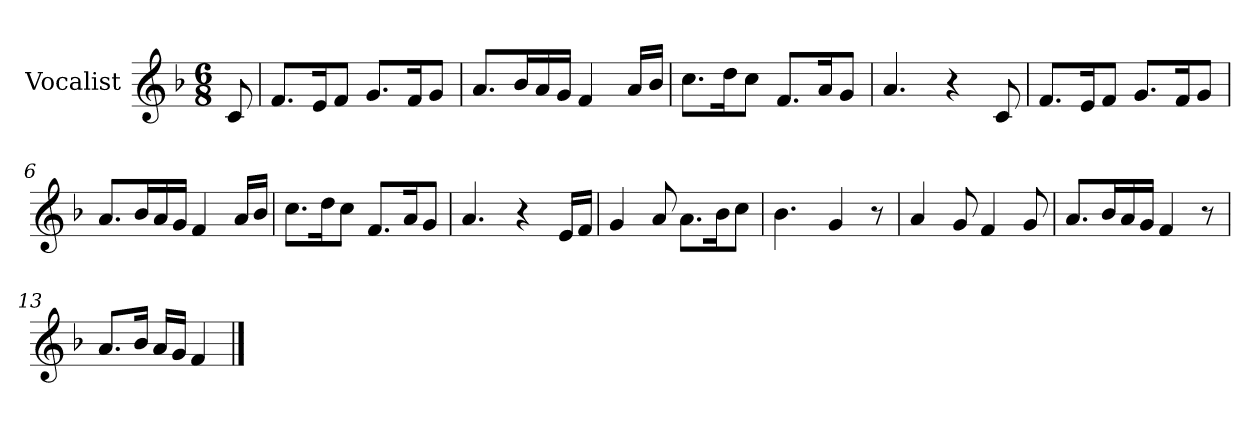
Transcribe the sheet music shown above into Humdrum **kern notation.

**kern
*part1
*staff1
*I"Vocalist
*k[b-]
*F:
*M6/8
=
8c
=1
8.fL
16eK
8fJ
8.gL
16fK
8gJ
=2
8.aL
16b-L
16a
16gJJ
4f
16aLL
16b-JJ
=3
8.ccL
16ddK
8ccJ
8.fL
16aK
8gJ
=4
4.a
4r
8c
=5
8.fL
16eK
8fJ
8.gL
16fK
8gJ
=6
8.aL
16b-L
16a
16gJJ
4f
16aLL
16b-JJ
=7
8.ccL
16ddK
8ccJ
8.fL
16aK
8gJ
=8
4.a
4r
16eLL
16fJJ
=9
4g
8a
8.aL
16b-K
8ccJ
=10
4.b-
4g
8r
=11
4a
8g
4f
8g
=12
8.aL
16b-L
16a
16gJJ
4f
8r
=13
8.aL
16b-Jk
16aLL
16gJJ
4f
==
*-
